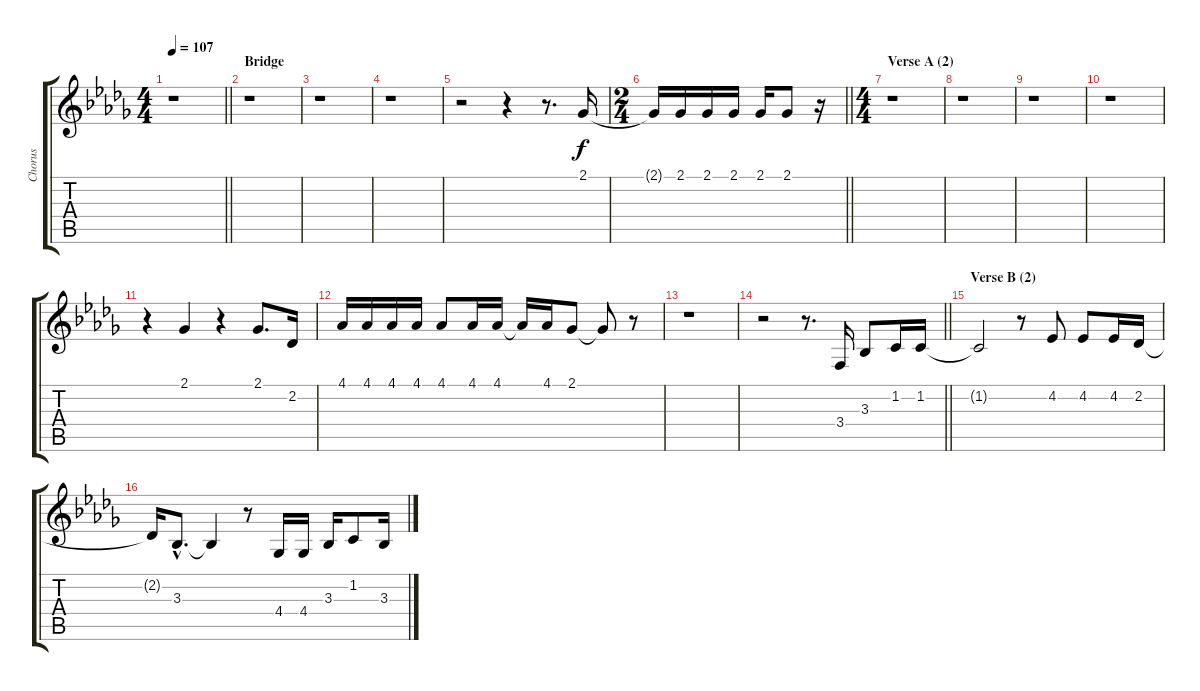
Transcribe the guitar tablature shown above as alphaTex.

\track ("Chorus" "Chorus") {instrument sopranosax}
\staff {score tabs}
\tuning (E4 B3 G3 D3 A2 E2) {hide}
\ts (4 4)
\tempo 107
\clef g2
\barLineRight lightlight
\ks bbminor
r.1{dy f} |
\section ("" "Bridge")
r.1 |
r.1 |
r.1 |
r.2 r.4 r.8{d} 2.1.16 |
\ts (2 4)
\barLineRight lightlight
2.1{t}.16 2.1.16 2.1.16 2.1.16 2.1.16 2.1.8 r.16 |
\ts (4 4)
\section ("" "Verse A (2)")
r.1 |
r.1 |
r.1 |
r.1 |
r.4 2.1.4 r.4 2.1.8{d} 2.2.16 |
4.1.16 4.1.16 4.1.16 4.1.16 4.1.8 4.1.16 4.1.16 4.1{t}.16 4.1.16 2.1.8 2.1{t}.8 r.8 |
r.1 |
\barLineRight lightlight
r.2 r.8{d} 3.4.16 3.3.8 1.2.16 1.2.16 |
\section ("" "Verse B (2)")
1.2{t}.2 r.8 4.2.8 4.2.8 4.2.16 2.2.16 |
2.2{t}.16 3.3{hac}.8{d} 3.3{t}.4 r.8 4.4.16 4.4.16 3.3.16 1.2.8 3.3.16
